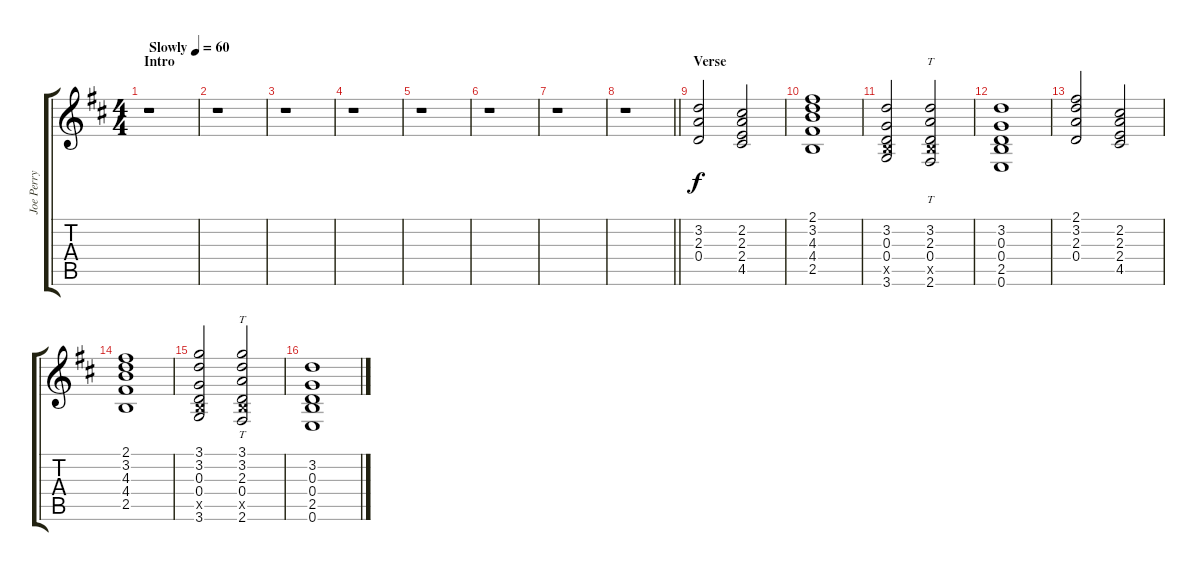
\track ("Joe Perry" "Joe Perry") {instrument acousticguitarsteel}
\staff {score tabs}
\tuning (E4 B3 G3 D3 A2 E2) {hide}
\ts (4 4)
\section ("" "Intro")
\tempo (60 "Slowly")
\clef g2
\ks d
r.1{dy f instrument acousticguitarsteel} |
r.1 |
r.1 |
r.1 |
r.1 |
r.1 |
r.1 |
\barLineRight lightlight
r.1 |
\section ("" "Verse")
(3.2 2.3 0.4).2 (2.2 2.3 2.4 4.5).2 |
(2.1 3.2 4.3 4.4 2.5).1 |
(3.2 0.3 0.4 2.5{x} 3.6).2 (3.2 2.3 0.4 2.5{x} 2.6).2{tt} |
(3.2 0.3 0.4 2.5 0.6).1 |
(2.1 3.2 2.3 0.4).2 (2.2 2.3 2.4 4.5).2 |
(2.1 3.2 4.3 4.4 2.5).1 |
(3.1 3.2 0.3 0.4 2.5{x} 3.6).2 (3.1 3.2 2.3 0.4 2.5{x} 2.6).2{tt} |
(3.2 0.3 0.4 2.5 0.6).1
